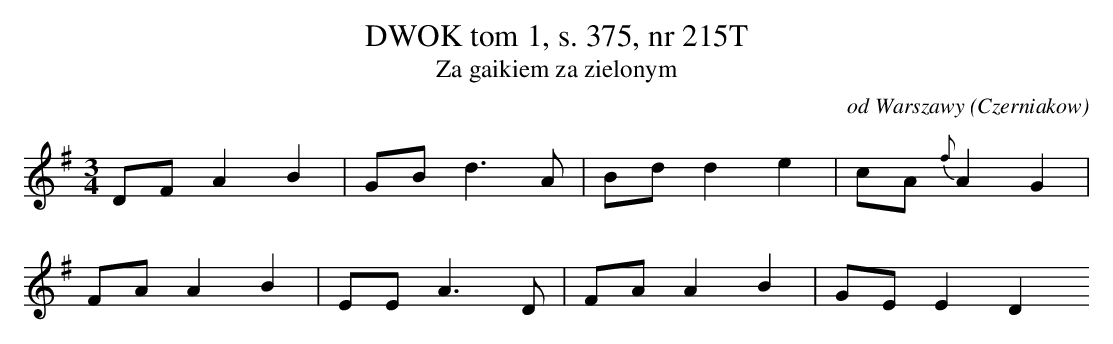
X:1
T: DWOK tom 1, s. 375, nr 215T
T: Za gaikiem za zielonym
O: od Warszawy (Czerniakow)
M: 3/4
L: 1/8
K: G
DFA2B2 | GBd3A | Bdd2e2 | cA{f}A2G2 |
FAA2B2 | EEA3D | FAA2B2 | GEE2D2
